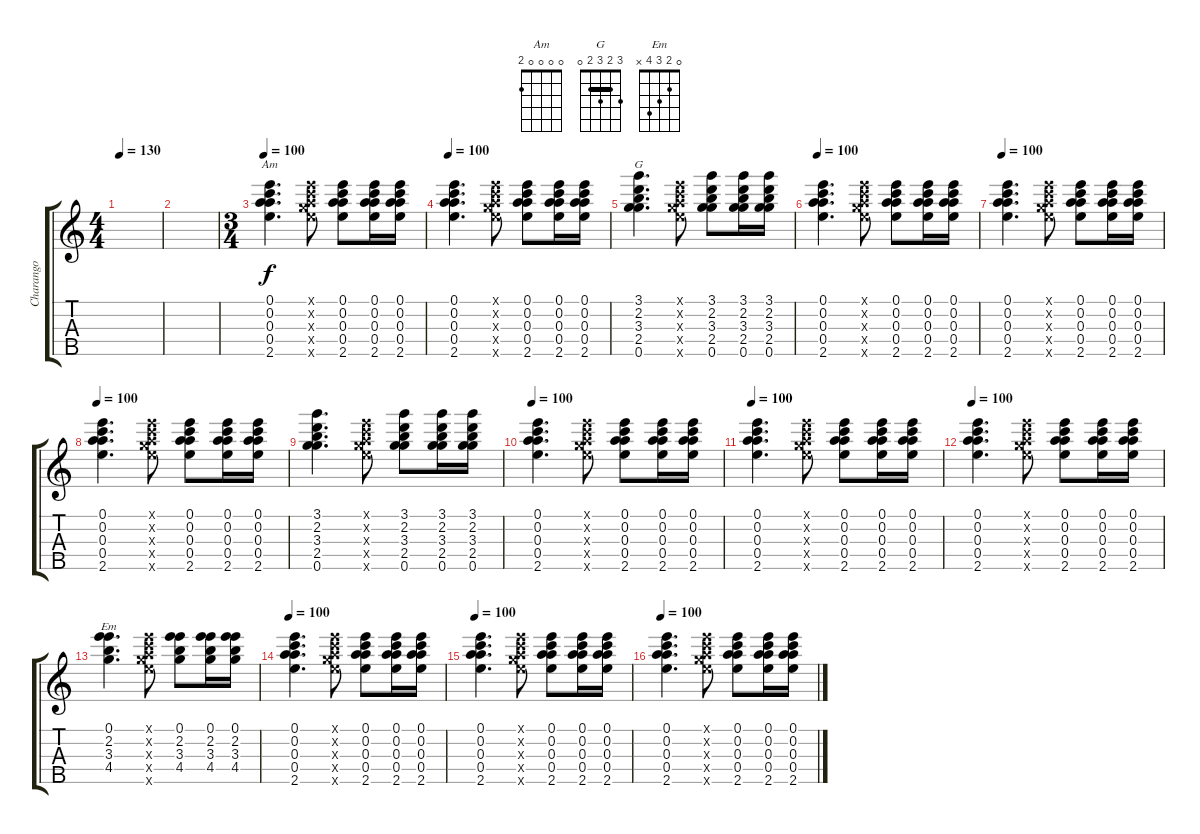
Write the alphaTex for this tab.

\track ("Charango" "Charango") {instrument acousticguitarnylon}
\staff {score tabs}
\tuning (E5 A4 E4 C5 G4) {hide}
\chord ("Am" 0 0 0 0 2)
\chord ("G" 3 2 3 2 0) {barre 2}
\chord ("Em" 0 2 3 4 x)
\ts (4 4)
\tempo 130
\clef g2
\ks c
|
|
\ts (3 4)
\tempo 100
(0.1 0.2 0.3 0.4 2.5).4{d ch "Am"} (0.1{x} 0.2{x} 0.3{x} 0.4{x} 0.5{x}).8 (0.1 0.2 0.3 0.4 2.5).8 (0.1 0.2 0.3 0.4 2.5).16 (0.1 0.2 0.3 0.4 2.5).16 |
\tempo 100
(0.1 0.2 0.3 0.4 2.5).4{d} (0.1{x} 0.2{x} 0.3{x} 0.4{x} 0.5{x}).8 (0.1 0.2 0.3 0.4 2.5).8 (0.1 0.2 0.3 0.4 2.5).16 (0.1 0.2 0.3 0.4 2.5).16 |
(3.1 2.2 3.3 2.4 0.5).4{d ch "G"} (0.1{x} 0.2{x} 0.3{x} 0.4{x} 0.5{x}).8 (3.1 2.2 3.3 2.4 0.5).8 (3.1 2.2 3.3 2.4 0.5).16 (3.1 2.2 3.3 2.4 0.5).16 |
\tempo 100
(0.1 0.2 0.3 0.4 2.5).4{d} (0.1{x} 0.2{x} 0.3{x} 0.4{x} 0.5{x}).8 (0.1 0.2 0.3 0.4 2.5).8 (0.1 0.2 0.3 0.4 2.5).16 (0.1 0.2 0.3 0.4 2.5).16 |
\tempo 100
(0.1 0.2 0.3 0.4 2.5).4{d} (0.1{x} 0.2{x} 0.3{x} 0.4{x} 0.5{x}).8 (0.1 0.2 0.3 0.4 2.5).8 (0.1 0.2 0.3 0.4 2.5).16 (0.1 0.2 0.3 0.4 2.5).16 |
\tempo 100
(0.1 0.2 0.3 0.4 2.5).4{d} (0.1{x} 0.2{x} 0.3{x} 0.4{x} 0.5{x}).8 (0.1 0.2 0.3 0.4 2.5).8 (0.1 0.2 0.3 0.4 2.5).16 (0.1 0.2 0.3 0.4 2.5).16 |
(3.1 2.2 3.3 2.4 0.5).4{d} (0.1{x} 0.2{x} 0.3{x} 0.4{x} 0.5{x}).8 (3.1 2.2 3.3 2.4 0.5).8 (3.1 2.2 3.3 2.4 0.5).16 (3.1 2.2 3.3 2.4 0.5).16 |
\tempo 100
(0.1 0.2 0.3 0.4 2.5).4{d} (0.1{x} 0.2{x} 0.3{x} 0.4{x} 0.5{x}).8 (0.1 0.2 0.3 0.4 2.5).8 (0.1 0.2 0.3 0.4 2.5).16 (0.1 0.2 0.3 0.4 2.5).16 |
\tempo 100
(0.1 0.2 0.3 0.4 2.5).4{d} (0.1{x} 0.2{x} 0.3{x} 0.4{x} 0.5{x}).8 (0.1 0.2 0.3 0.4 2.5).8 (0.1 0.2 0.3 0.4 2.5).16 (0.1 0.2 0.3 0.4 2.5).16 |
\tempo 100
(0.1 0.2 0.3 0.4 2.5).4{d} (0.1{x} 0.2{x} 0.3{x} 0.4{x} 0.5{x}).8 (0.1 0.2 0.3 0.4 2.5).8 (0.1 0.2 0.3 0.4 2.5).16 (0.1 0.2 0.3 0.4 2.5).16 |
(0.1 2.2 3.3 4.4).4{d ch "Em"} (0.1{x} 0.2{x} 0.3{x} 0.4{x} 0.5{x}).8 (0.1 2.2 3.3 4.4).8 (0.1 2.2 3.3 4.4).16 (0.1 2.2 3.3 4.4).16 |
\tempo 100
(0.1 0.2 0.3 0.4 2.5).4{d} (0.1{x} 0.2{x} 0.3{x} 0.4{x} 0.5{x}).8 (0.1 0.2 0.3 0.4 2.5).8 (0.1 0.2 0.3 0.4 2.5).16 (0.1 0.2 0.3 0.4 2.5).16 |
\tempo 100
(0.1 0.2 0.3 0.4 2.5).4{d} (0.1{x} 0.2{x} 0.3{x} 0.4{x} 0.5{x}).8 (0.1 0.2 0.3 0.4 2.5).8 (0.1 0.2 0.3 0.4 2.5).16 (0.1 0.2 0.3 0.4 2.5).16 |
\tempo 100
(0.1 0.2 0.3 0.4 2.5).4{d} (0.1{x} 0.2{x} 0.3{x} 0.4{x} 0.5{x}).8 (0.1 0.2 0.3 0.4 2.5).8 (0.1 0.2 0.3 0.4 2.5).16 (0.1 0.2 0.3 0.4 2.5).16
